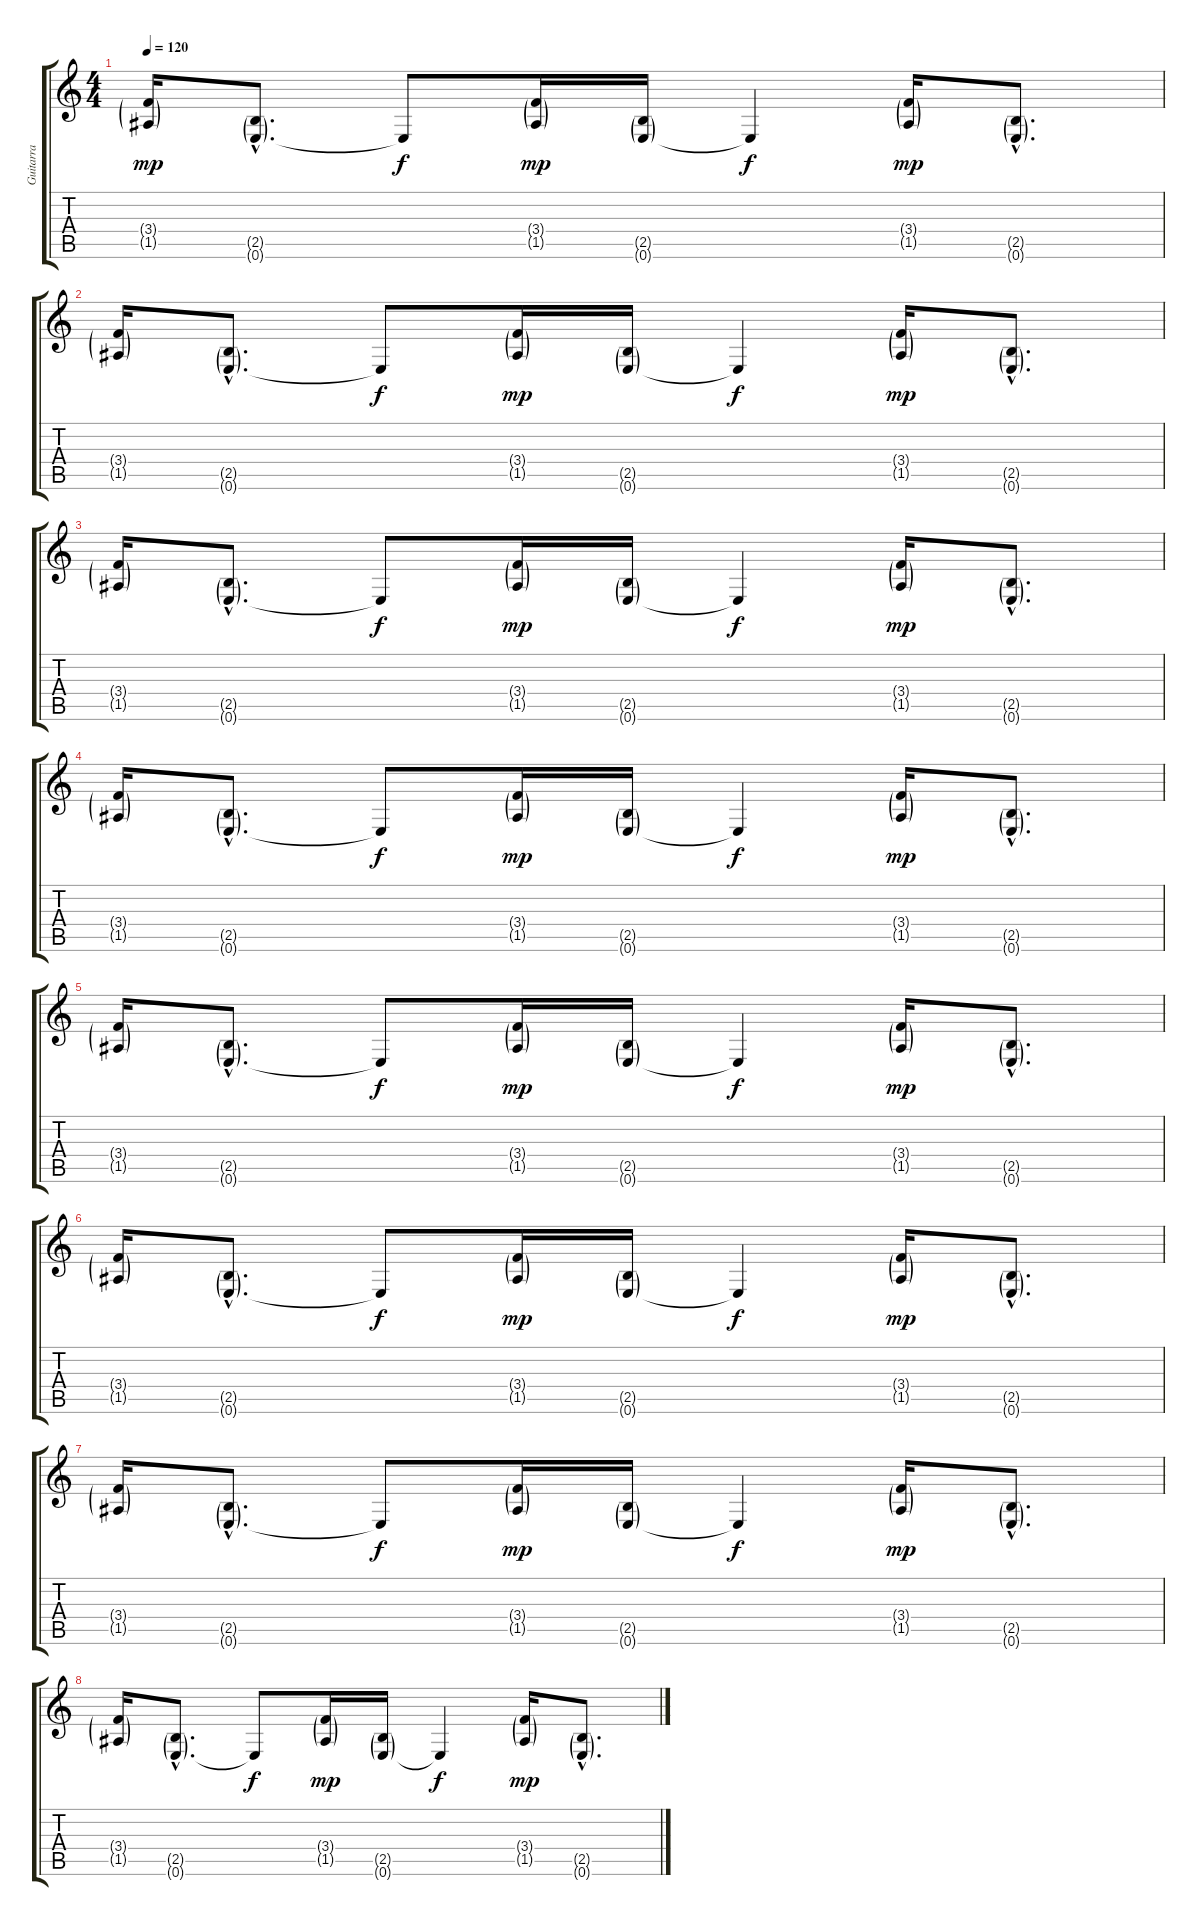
\track ("Guitarra" "Guitarra") {instrument distortionguitar}
\staff {score tabs}
\tuning (E4 B3 G3 D3 A2 E2) {hide}
\ts (4 4)
\tempo 120
\clef g2
\ks c
(3.4{g} 1.5{g}).16{dy mp} (2.5{g hac} 0.6{g hac}).8{d} 0.6{t}.8{dy f} (3.4{g} 1.5{g}).16{dy mp} (2.5{g} 0.6{g}).16 0.6{t}.4{dy f} (3.4{g} 1.5{g}).16{dy mp} (2.5{g hac} 0.6{g hac}).8{d} |
(3.4{g} 1.5{g}).16 (2.5{g hac} 0.6{g hac}).8{d} 0.6{t}.8{dy f} (3.4{g} 1.5{g}).16{dy mp} (2.5{g} 0.6{g}).16 0.6{t}.4{dy f} (3.4{g} 1.5{g}).16{dy mp} (2.5{g hac} 0.6{g hac}).8{d} |
(3.4{g} 1.5{g}).16 (2.5{g hac} 0.6{g hac}).8{d} 0.6{t}.8{dy f} (3.4{g} 1.5{g}).16{dy mp} (2.5{g} 0.6{g}).16 0.6{t}.4{dy f} (3.4{g} 1.5{g}).16{dy mp} (2.5{g hac} 0.6{g hac}).8{d} |
(3.4{g} 1.5{g}).16 (2.5{g hac} 0.6{g hac}).8{d} 0.6{t}.8{dy f} (3.4{g} 1.5{g}).16{dy mp} (2.5{g} 0.6{g}).16 0.6{t}.4{dy f} (3.4{g} 1.5{g}).16{dy mp} (2.5{g hac} 0.6{g hac}).8{d} |
(3.4{g} 1.5{g}).16 (2.5{g hac} 0.6{g hac}).8{d} 0.6{t}.8{dy f} (3.4{g} 1.5{g}).16{dy mp} (2.5{g} 0.6{g}).16 0.6{t}.4{dy f} (3.4{g} 1.5{g}).16{dy mp} (2.5{g hac} 0.6{g hac}).8{d} |
(3.4{g} 1.5{g}).16 (2.5{g hac} 0.6{g hac}).8{d} 0.6{t}.8{dy f} (3.4{g} 1.5{g}).16{dy mp} (2.5{g} 0.6{g}).16 0.6{t}.4{dy f} (3.4{g} 1.5{g}).16{dy mp} (2.5{g hac} 0.6{g hac}).8{d} |
(3.4{g} 1.5{g}).16 (2.5{g hac} 0.6{g hac}).8{d} 0.6{t}.8{dy f} (3.4{g} 1.5{g}).16{dy mp} (2.5{g} 0.6{g}).16 0.6{t}.4{dy f} (3.4{g} 1.5{g}).16{dy mp} (2.5{g hac} 0.6{g hac}).8{d} |
(3.4{g} 1.5{g}).16 (2.5{g hac} 0.6{g hac}).8{d} 0.6{t}.8{dy f} (3.4{g} 1.5{g}).16{dy mp} (2.5{g} 0.6{g}).16 0.6{t}.4{dy f} (3.4{g} 1.5{g}).16{dy mp} (2.5{g hac} 0.6{g hac}).8{d}
